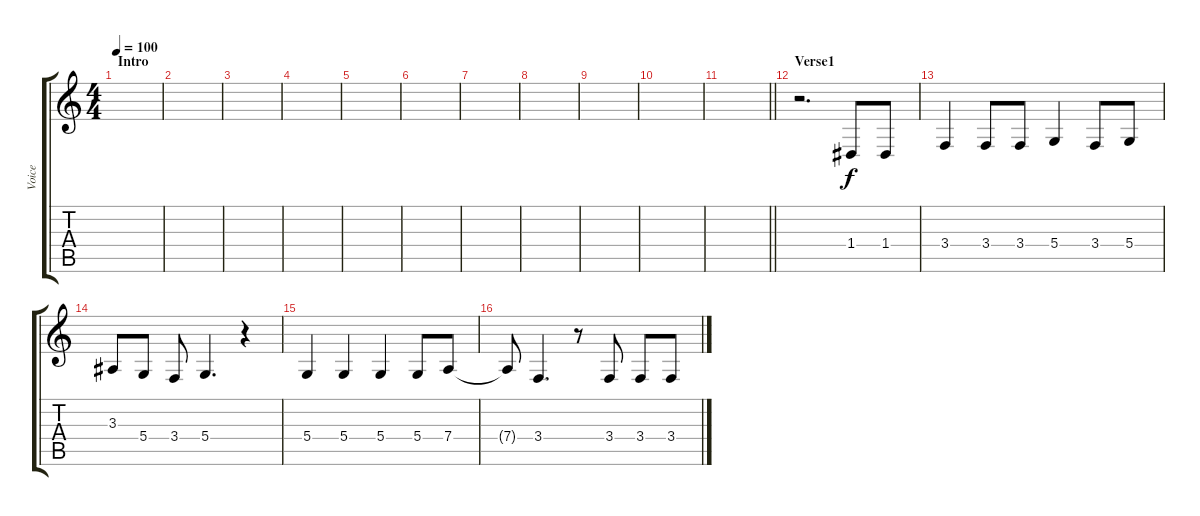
\track ("Voice" "Voice") {instrument synthbrass1}
\staff {score tabs}
\tuning (E4 B3 G3 D3 A2 E2) {hide}
\ts (4 4)
\section ("" "Intro")
\tempo 100
\clef g2
\ks c
|
|
|
|
|
|
|
|
|
|
\barLineRight lightlight
|
\section ("" "Verse1")
r.2{d} 1.4.8 1.4.8 |
3.4.4 3.4.8 3.4.8 5.4.4 3.4.8 5.4.8 |
3.3.8 5.4.8 3.4.8 5.4.4{d} r.4 |
5.4.4 5.4.4 5.4.4 5.4.8 7.4.8 |
7.4{t}.8 3.4.4{d} r.8 3.4.8 3.4.8 3.4.8
